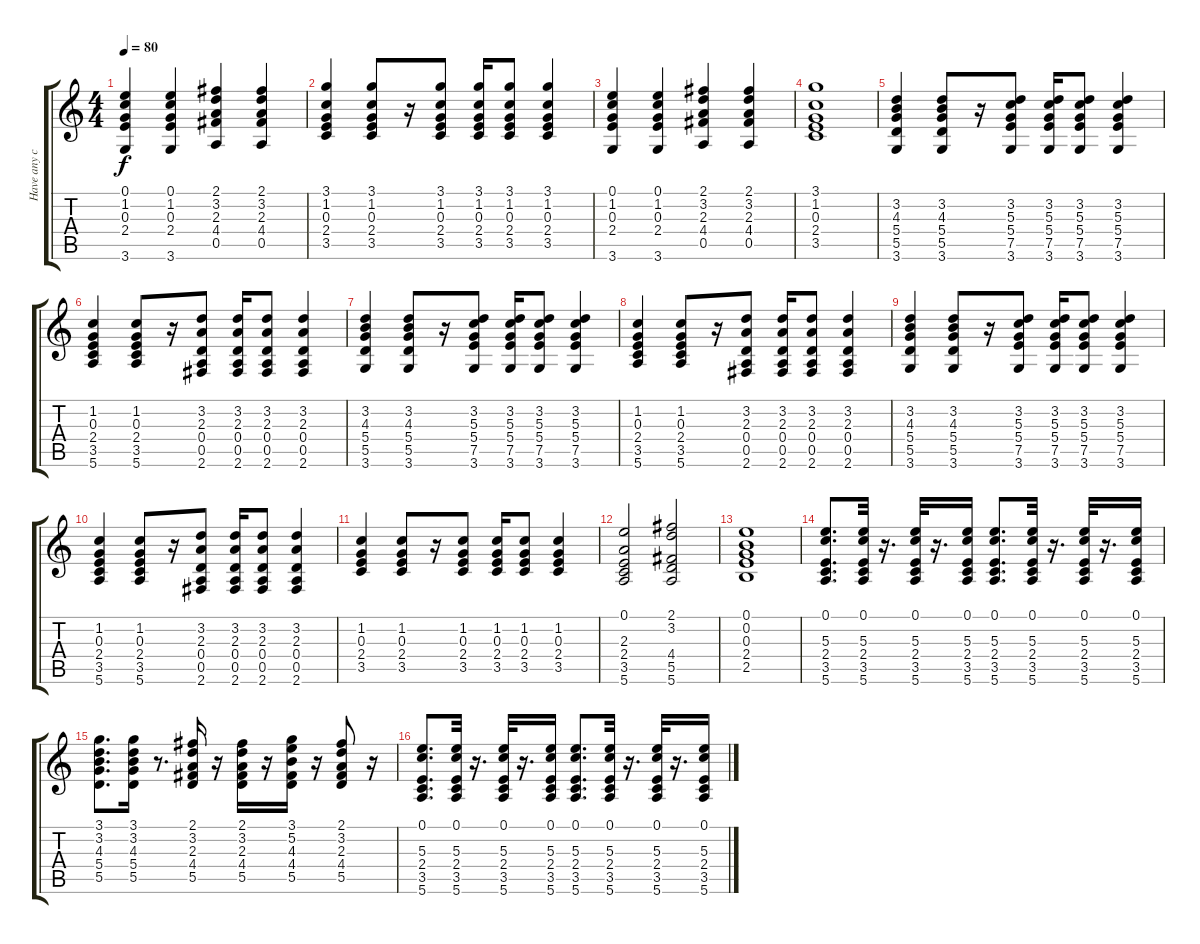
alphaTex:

\track ("Have any comments" "Have any c") {instrument acousticguitarsteel}
\staff {score tabs}
\tuning (E4 B3 G3 D3 A2 E2) {hide}
\ts (4 4)
\tempo 80
\clef g2
\ks c
(0.1 1.2 0.3 2.4 3.6).4{dy f} (0.1 1.2 0.3 2.4 3.6).4 (2.1 3.2 2.3 4.4 0.5).4 (2.1 3.2 2.3 4.4 0.5).4 |
(3.1 1.2 0.3 2.4 3.5).4 (3.1 1.2 0.3 2.4 3.5).8 r.16 (3.1 1.2 0.3 2.4 3.5).8 (3.1 1.2 0.3 2.4 3.5).16 (3.1 1.2 0.3 2.4 3.5).8 (3.1 1.2 0.3 2.4 3.5).4 |
(0.1 1.2 0.3 2.4 3.6).4 (0.1 1.2 0.3 2.4 3.6).4 (2.1 3.2 2.3 4.4 0.5).4 (2.1 3.2 2.3 4.4 0.5).4 |
(3.1 1.2 0.3 2.4 3.5).1 |
(3.2 4.3 5.4 5.5 3.6).4 (3.2 4.3 5.4 5.5 3.6).8 r.16 (3.2 5.3 5.4 7.5 3.6).8 (3.2 5.3 5.4 7.5 3.6).16 (3.2 5.3 5.4 7.5 3.6).8 (3.2 5.3 5.4 7.5 3.6).4 |
(1.2 0.3 2.4 3.5 5.6).4 (1.2 0.3 2.4 3.5 5.6).8 r.16 (3.2 2.3 0.4 0.5 2.6).8 (3.2 2.3 0.4 0.5 2.6).16 (3.2 2.3 0.4 0.5 2.6).8 (3.2 2.3 0.4 0.5 2.6).4 |
(3.2 4.3 5.4 5.5 3.6).4 (3.2 4.3 5.4 5.5 3.6).8 r.16 (3.2 5.3 5.4 7.5 3.6).8 (3.2 5.3 5.4 7.5 3.6).16 (3.2 5.3 5.4 7.5 3.6).8 (3.2 5.3 5.4 7.5 3.6).4 |
(1.2 0.3 2.4 3.5 5.6).4 (1.2 0.3 2.4 3.5 5.6).8 r.16 (3.2 2.3 0.4 0.5 2.6).8 (3.2 2.3 0.4 0.5 2.6).16 (3.2 2.3 0.4 0.5 2.6).8 (3.2 2.3 0.4 0.5 2.6).4 |
(3.2 4.3 5.4 5.5 3.6).4 (3.2 4.3 5.4 5.5 3.6).8 r.16 (3.2 5.3 5.4 7.5 3.6).8 (3.2 5.3 5.4 7.5 3.6).16 (3.2 5.3 5.4 7.5 3.6).8 (3.2 5.3 5.4 7.5 3.6).4 |
(1.2 0.3 2.4 3.5 5.6).4 (1.2 0.3 2.4 3.5 5.6).8 r.16 (3.2 2.3 0.4 0.5 2.6).8 (3.2 2.3 0.4 0.5 2.6).16 (3.2 2.3 0.4 0.5 2.6).8 (3.2 2.3 0.4 0.5 2.6).4 |
(1.2 0.3 2.4 3.5).4 (1.2 0.3 2.4 3.5).8 r.16 (1.2 0.3 2.4 3.5).8 (1.2 0.3 2.4 3.5).16 (1.2 0.3 2.4 3.5).8 (1.2 0.3 2.4 3.5).4 |
(0.1 2.3 2.4 3.5 5.6).2 (2.1 3.2 4.4 5.5 5.6).2 |
(0.1 0.2 0.3 2.4 2.5).1 |
(0.1 5.3 2.4 3.5 5.6).8{d} (0.1 5.3 2.4 3.5 5.6).32 r.16{d} (0.1 5.3 2.4 3.5 5.6).32 r.16{d} (0.1 5.3 2.4 3.5 5.6).16 (0.1 5.3 2.4 3.5 5.6).8{d} (0.1 5.3 2.4 3.5 5.6).32 r.16{d} (0.1 5.3 2.4 3.5 5.6).32 r.16{d} (0.1 5.3 2.4 3.5 5.6).16 |
(3.1 3.2 4.3 5.4 5.5).8{d} (3.1 3.2 4.3 5.4 5.5).16 r.8{d} (2.1 3.2 2.3 4.4 5.5).16 r.16 (2.1 3.2 2.3 4.4 5.5).16 r.16 (3.1 5.2 4.3 4.4 5.5).16 r.16 (2.1 3.2 2.3 4.4 5.5).8 r.16 |
(0.1 5.3 2.4 3.5 5.6).8{d} (0.1 5.3 2.4 3.5 5.6).32 r.16{d} (0.1 5.3 2.4 3.5 5.6).32 r.16{d} (0.1 5.3 2.4 3.5 5.6).16 (0.1 5.3 2.4 3.5 5.6).8{d} (0.1 5.3 2.4 3.5 5.6).32 r.16{d} (0.1 5.3 2.4 3.5 5.6).32 r.16{d} (0.1 5.3 2.4 3.5 5.6).16
